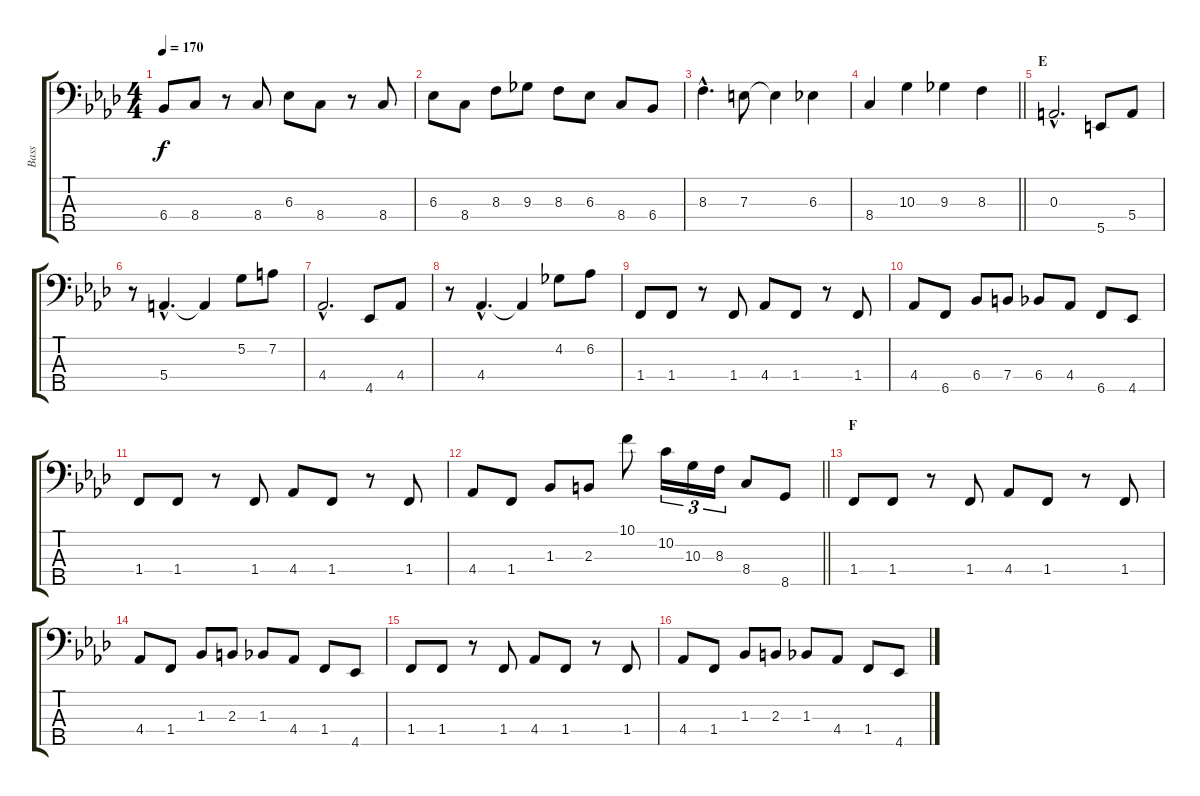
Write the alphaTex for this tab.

\track ("Bass" "Bass") {instrument electricbassfinger}
\staff {score tabs}
\tuning (G2 D2 A1 E1 B0) {hide}
\ts (4 4)
\tempo 170
\clef f4
\ks ab
6.4.8{dy f} 8.4.8 r.8 8.4.8 6.3.8 8.4.8 r.8 8.4.8 |
6.3.8 8.4.8 8.3.8 9.3.8 8.3.8 6.3.8 8.4.8 6.4.8 |
8.3{hac}.4{d} 7.3.8 7.3{t}.4 6.3.4 |
\barLineRight lightlight
8.4.4 10.3.4 9.3.4 8.3.4 |
\section ("" "E")
0.3{hac}.2{d} 5.5.8 5.4.8 |
r.8 5.4{hac}.4{d} 5.4{t}.4 5.2.8 7.2.8 |
4.4{hac}.2{d} 4.5.8 4.4.8 |
r.8 4.4{hac}.4{d} 4.4{t}.4 4.2.8 6.2.8 |
1.4.8 1.4.8 r.8 1.4.8 4.4.8 1.4.8 r.8 1.4.8 |
4.4.8 6.5.8 6.4.8 7.4.8 6.4.8 4.4.8 6.5.8 4.5.8 |
1.4.8 1.4.8 r.8 1.4.8 4.4.8 1.4.8 r.8 1.4.8 |
\barLineRight lightlight
4.4.8 1.4.8 1.3.8 2.3.8 10.1.8 10.2.16{tu (3 2)} 10.3.16{tu (3 2)} 8.3.16{tu (3 2)} 8.4.8 8.5.8 |
\section ("" "F")
1.4.8{volume 12} 1.4.8 r.8 1.4.8 4.4.8 1.4.8 r.8 1.4.8 |
4.4.8 1.4.8 1.3.8 2.3.8 1.3.8 4.4.8 1.4.8 4.5.8 |
1.4.8 1.4.8 r.8 1.4.8 4.4.8 1.4.8 r.8 1.4.8 |
4.4.8 1.4.8 1.3.8 2.3.8 1.3.8 4.4.8 1.4.8 4.5.8
